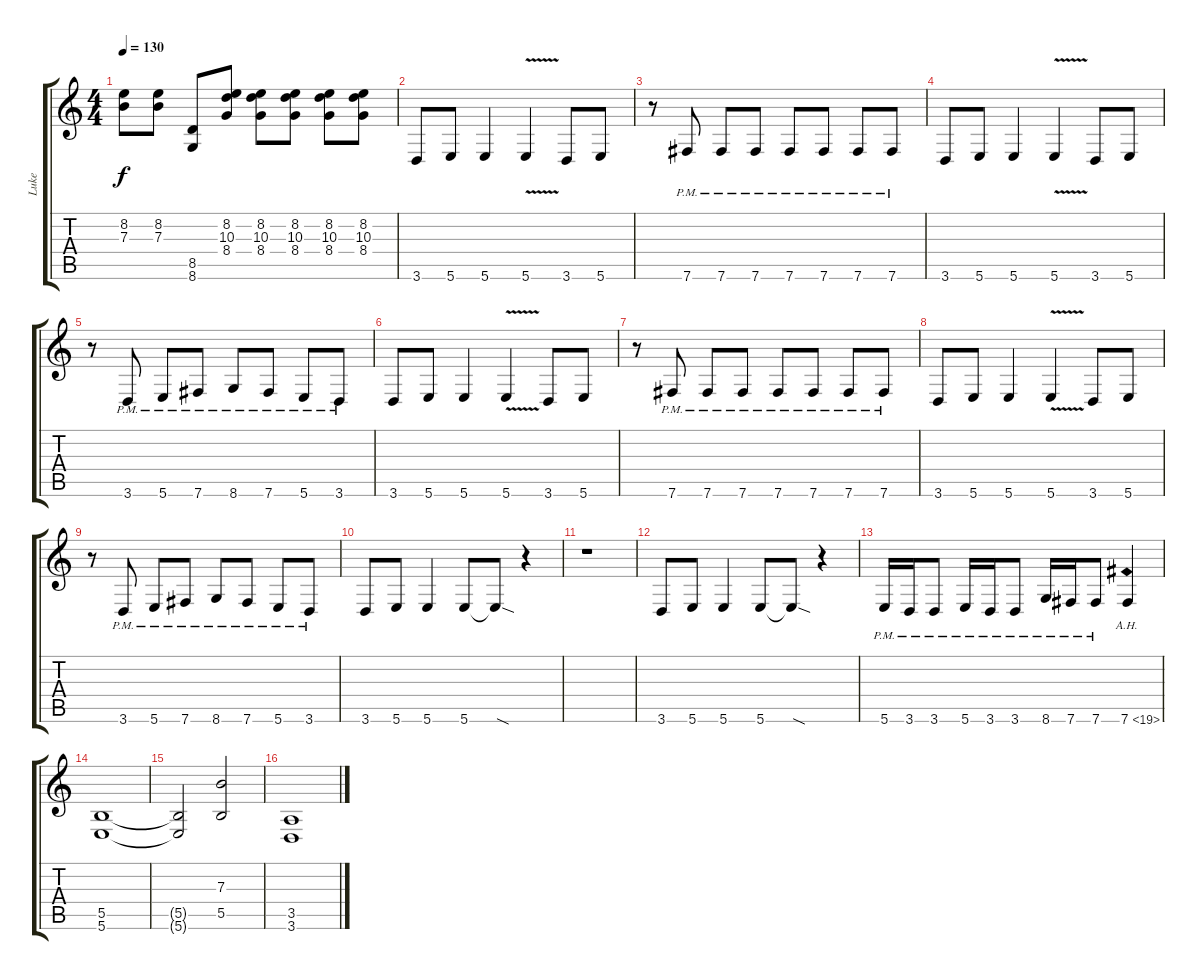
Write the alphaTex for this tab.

\track ("Luke" "Luke") {instrument distortionguitar}
\staff {score tabs}
\tuning (Db4 Ab3 E3 B2 Gb2 B1) {hide}
\ts (4 4)
\tempo 130
\clef g2
\ks c
(8.2 7.3).8{dy f} (8.2 7.3).8 (8.5 8.6).8 (8.2 10.3 8.4).8 (8.2 10.3 8.4).8 (8.2 10.3 8.4).8 (8.2 10.3 8.4).8 (8.2 10.3 8.4).8 |
3.6.8 5.6.8 5.6.4 5.6{v}.4 3.6.8 5.6.8 |
r.8 7.6{pm}.8 7.6{pm}.8 7.6{pm}.8 7.6{pm}.8 7.6{pm}.8 7.6{pm}.8 7.6{pm}.8 |
3.6.8 5.6.8 5.6.4 5.6{v}.4 3.6.8 5.6.8 |
r.8 3.6{pm}.8 5.6{pm}.8 7.6{pm}.8 8.6{pm}.8 7.6{pm}.8 5.6{pm}.8 3.6{pm}.8 |
3.6.8 5.6.8 5.6.4 5.6{v}.4 3.6.8 5.6.8 |
r.8 7.6{pm}.8 7.6{pm}.8 7.6{pm}.8 7.6{pm}.8 7.6{pm}.8 7.6{pm}.8 7.6{pm}.8 |
3.6.8 5.6.8 5.6.4 5.6{v}.4 3.6.8 5.6.8 |
r.8 3.6{pm}.8 5.6{pm}.8 7.6{pm}.8 8.6{pm}.8 7.6{pm}.8 5.6{pm}.8 3.6{pm}.8 |
3.6.8 5.6.8 5.6.4 5.6.8 5.6{sod t}.8 r.4 |
r.1 |
3.6.8 5.6.8 5.6.4 5.6.8 5.6{sod t}.8 r.4 |
5.6{pm}.16 3.6{pm}.16 3.6{pm}.8 5.6{pm}.16 3.6{pm}.16 3.6{pm}.8 8.6{pm}.16 7.6{pm}.16 7.6{pm}.8 7.6{ah 12}.4 |
(5.5 5.6).1 |
(5.5{t} 5.6{t}).2 (7.3 5.5).2 |
(3.5 3.6).1
